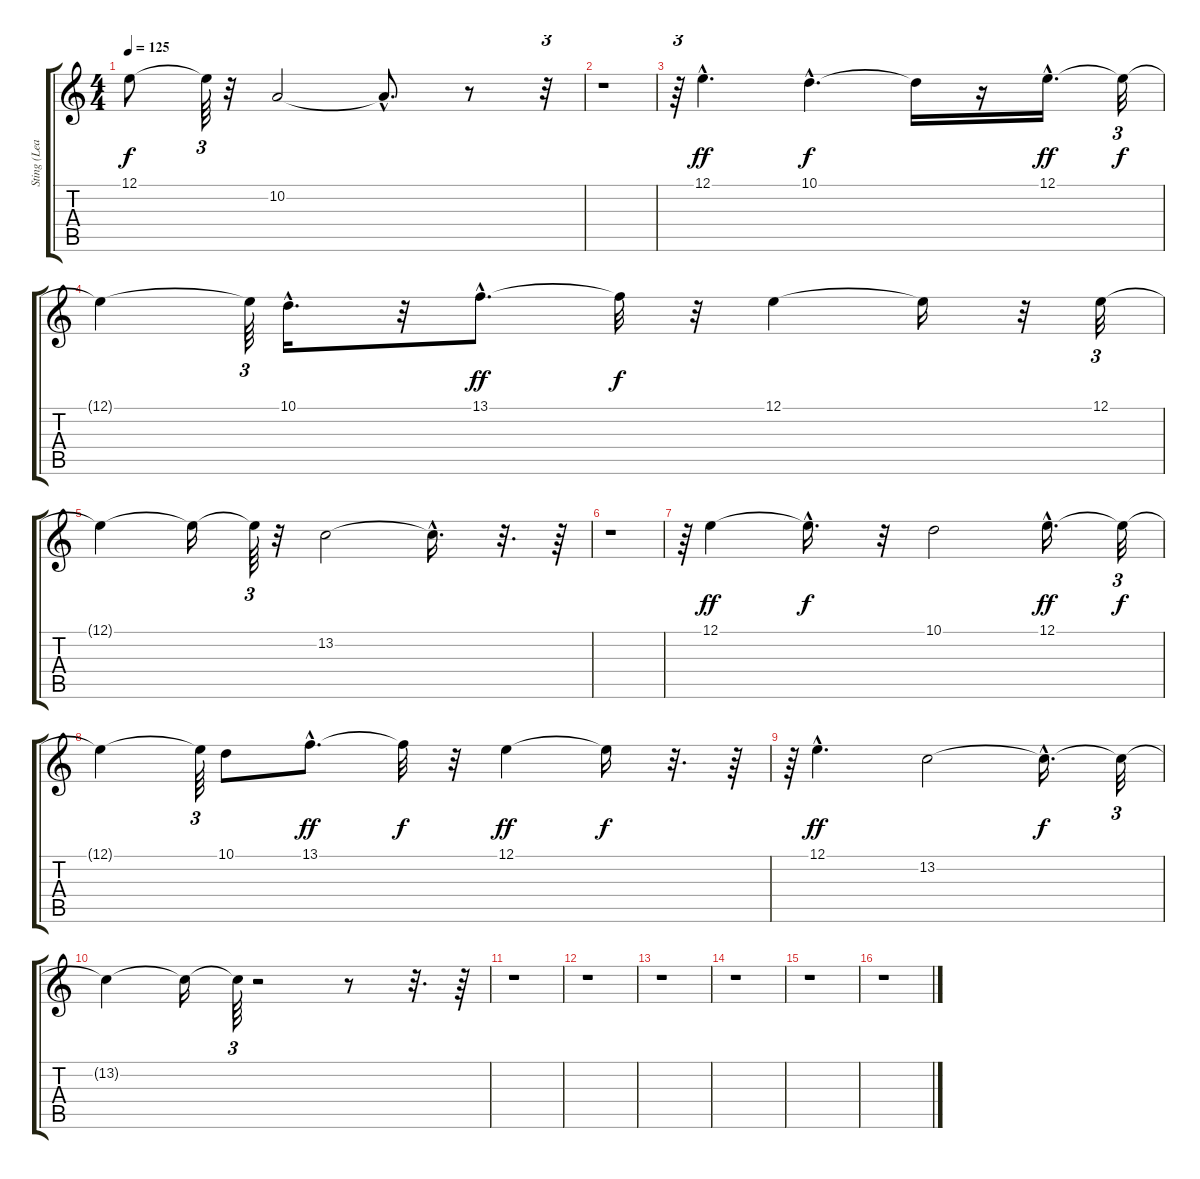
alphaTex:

\track ("Sting (Lead Vocal)" "Sting (Lea") {instrument panflute}
\staff {score tabs}
\tuning (E4 B3 G3 D3 A2 E2) {hide}
\ts (4 4)
\tempo 125
\clef g2
\ks c
12.1{t}.8{dy f} 12.1{t}.64{tu (3 2)} r.32 10.2.2 10.2{hac t}.8{d} r.8 r.32{tu (3 2)} |
r.1 |
r.64{tu (3 2)} 12.1{hac}.4{d dy ff} 10.1{hac}.4{d dy f} 10.1{t}.16 r.16 12.1{hac}.16{d dy ff} 12.1{t}.32{tu (3 2) dy f} |
12.1{t}.4 12.1{t}.64{tu (3 2)} 10.1{hac}.16{d} r.32 13.1{hac}.8{d dy ff} 13.1{t}.32{dy f} r.32 12.1.4 12.1{t}.16 r.32 12.1.32{tu (3 2)} |
12.1{t}.4 12.1{t}.16 12.1{t}.64{tu (3 2)} r.32 13.2.2 13.2{hac t}.16{d} r.32{d} r.64 |
r.1 |
r.64{tu (3 2)} 12.1.4{dy ff} 12.1{hac t}.16{d dy f} r.32 10.1.2 12.1{hac}.16{d dy ff} 12.1{t}.32{tu (3 2) dy f} |
12.1{t}.4 12.1{t}.64{tu (3 2)} 10.1.8 13.1{hac}.8{d dy ff} 13.1{t}.32{dy f} r.32 12.1.4{dy ff} 12.1{t}.16{dy f} r.32{d} r.64 |
r.64{tu (3 2)} 12.1{hac}.4{d dy ff} 13.2.2 13.2{hac t}.16{d dy f} 13.2{t}.32{tu (3 2)} |
13.2{t}.4 13.2{t}.16 13.2{t}.64{tu (3 2)} r.2 r.8 r.32{d} r.64 |
r.1 |
r.1 |
r.1 |
r.1 |
r.1 |
r.1
